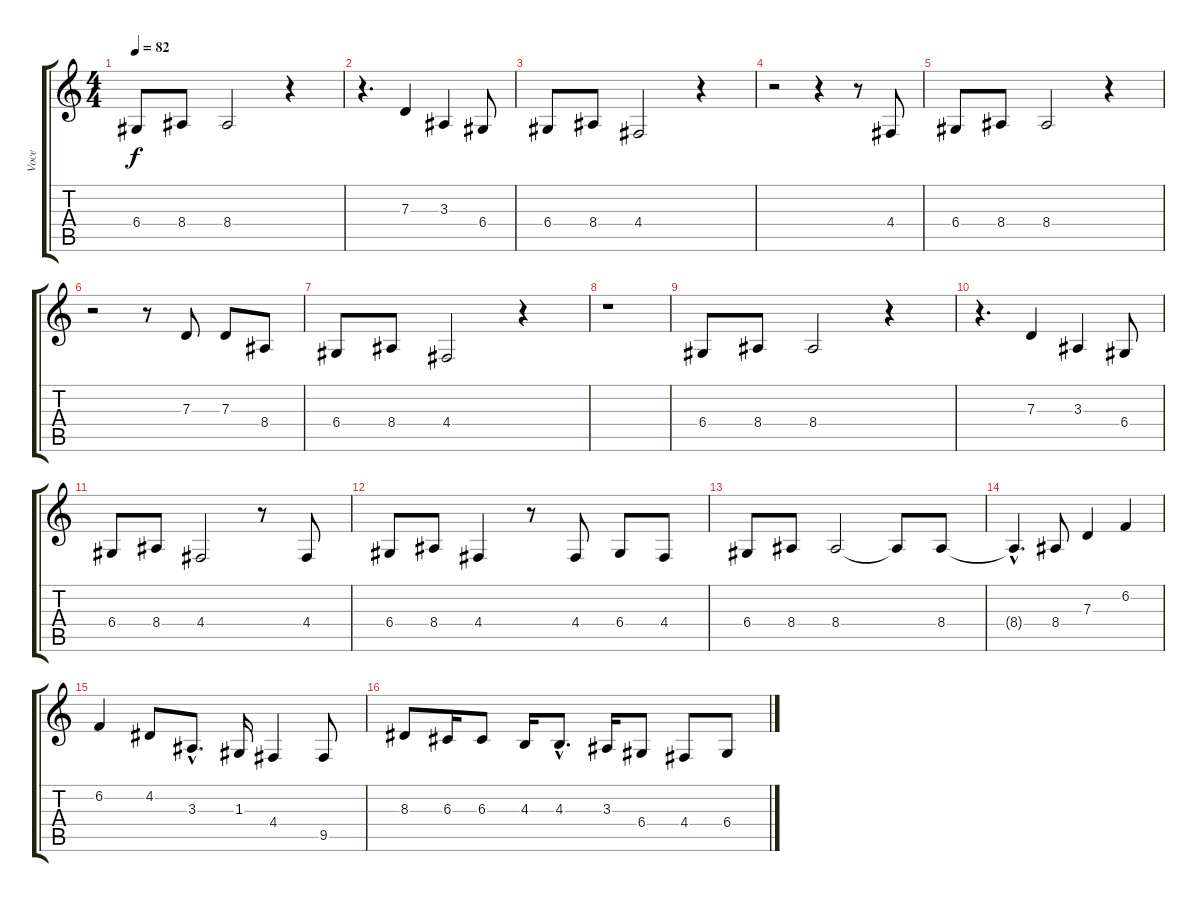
\track ("Voce" "Voce") {instrument altosax}
\staff {score tabs}
\tuning (E4 B3 G3 D3 A2 E2) {hide}
\ts (4 4)
\tempo 82
\clef g2
\ks c
6.4.8{dy f instrument altosax} 8.4.8 8.4.2 r.4 |
r.4{d} 7.3.4 3.3.4 6.4.8 |
6.4.8 8.4.8 4.4.2 r.4 |
r.2 r.4 r.8 4.4.8 |
6.4.8 8.4.8 8.4.2 r.4 |
r.2 r.8 7.3.8 7.3.8 8.4.8 |
6.4.8 8.4.8 4.4.2 r.4 |
r.1 |
6.4.8 8.4.8 8.4.2 r.4 |
r.4{d} 7.3.4 3.3.4 6.4.8 |
6.4.8 8.4.8 4.4.2 r.8 4.4.8 |
6.4.8 8.4.8 4.4.4 r.8 4.4.8 6.4.8 4.4.8 |
6.4.8 8.4.8 8.4.2 8.4{t}.8 8.4.8 |
8.4{hac t}.4{d} 8.4.8 7.3.4 6.2.4 |
6.2.4 4.2.8 3.3{hac}.8{d} 1.3.16 4.4.4 9.5.8 |
8.3.8 6.3.16 6.3.8 4.3.16 4.3{hac}.8{d} 3.3.16 6.4.8 4.4.8 6.4.8
